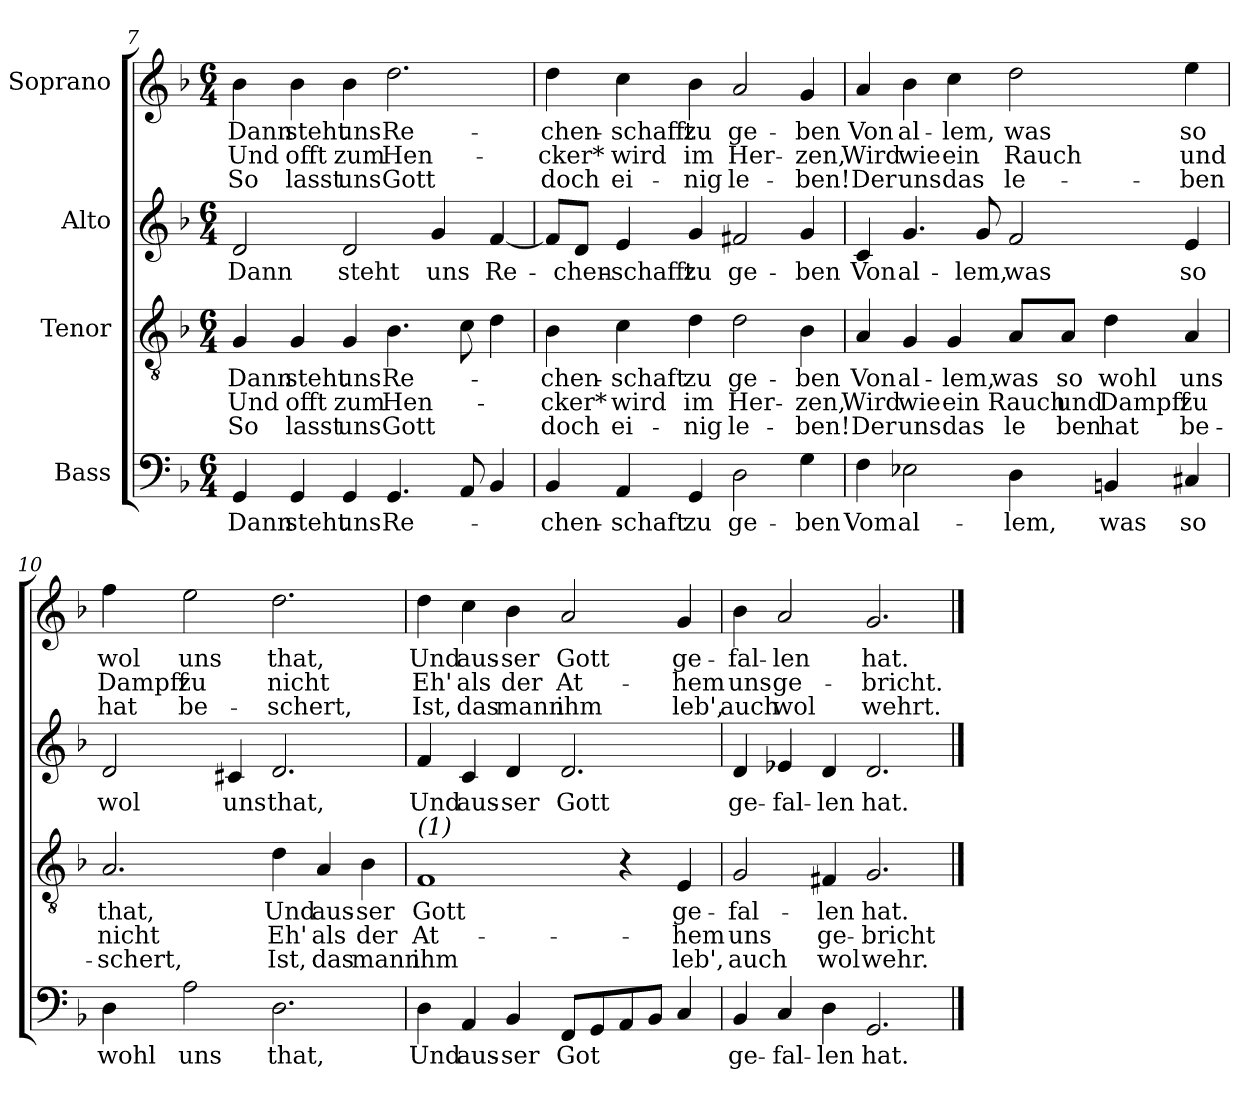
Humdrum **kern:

**kern	**text	**kern	**text	**text	**text	**kern	**text	**kern	**text	**text	**text
*part4	*part4	*part3	*part3	*part3	*part3	*part2	*part2	*part1	*part1	*part1	*part1
*staff4	*staff4	*staff3	*staff3	*staff3	*staff3	*staff2	*staff2	*staff1	*staff1	*staff1	*staff1
*I"Bass	*	*I"Tenor	*	*	*	*I"Alto	*	*I"Soprano	*	*	*
*clefF4	*	*clefGv2	*	*	*	*clefG2	*	*clefG2	*	*	*
*k[b-]	*	*k[b-]	*	*	*	*k[b-]	*	*k[b-]	*	*	*
*M6/4	*	*M6/4	*	*	*	*M6/4	*	*M6/4	*	*	*
=7	=7	=7	=7	=7	=7	=7	=7	=7	=7	=7	=7
4GG/	Dann	4G/	Dann	Und	So	2d/	Dann	4b-\	Dann	Und	So
4GG/	steht	4G/	steht	offt	lasst	.	.	4b-\	steht	offt	lasst
4GG/	uns	4G/	uns	zum	uns	2d/	steht	4b-\	uns	zum	uns
4.GG/	Re-	4.B-\	Re-	Hen-	Gott	.	.	2.dd\	Re-	Hen-	Gott
.	.	.	.	.	.	4g/	uns	.	.	.	.
8AA/	.	8c\	.	.	.	.	.	.	.	.	.
4BB-/	.	4d\	.	.	.	[4f/	Re-	.	.	.	.
=8	=8	=8	=8	=8	=8	=8	=8	=8	=8	=8	=8
4BB-/	-chen-	4B-\	-chen-	-cker*	doch	8f/L]	.	4dd\	-chen-	-cker*	doch
.	.	.	.	.	.	8d/J	-chen-	.	.	.	.
4AA/	-schaft	4c\	-schaft	wird	ei-	4e/	-schafft	4cc\	-schafft	wird	ei-
4GG/	zu	4d\	zu	im	-nig	4g/	zu	4b-\	zu	im	-nig
2D\	ge-	2d\	ge-	Her-	le-	2f#X/	ge-	2a/	ge-	Her-	le-
4G\	-ben	4B-\	-ben	-zen,	-ben!	4g/	-ben	4g/	-ben	-zen,	-ben!
=9	=9	=9	=9	=9	=9	=9	=9	=9	=9	=9	=9
4F\	Vom	4A/	Von	Wird	Der	4c/	Von	4a/	Von	Wird	Der
2E-X\	al-	4G/	al-	wie	uns	4.g/	al-	4b-\	al-	wie	uns
.	.	4G/	-lem,	ein	das	.	.	4cc\	-lem,	ein	das
.	.	.	.	.	.	8g/	-lem,	.	.	.	.
4D\	-lem,	8A/L	was	Rauch	le	2f/	was	2dd\	was	Rauch	le-
.	.	8A/J	so	und	ben	.	.	.	.	.	.
4BBn/	was	4d\	wohl	Dampff	hat	.	.	.	.	.	.
4C#X/	so	4A/	uns	zu	be-	4e/	so	4ee\	so	und	-ben
=10	=10	=10	=10	=10	=10	=10	=10	=10	=10	=10	=10
4D\	wohl	2.A/	that,	nicht	-schert,	2d/	wol	4ff\	wol	Dampff	hat
2A\	uns	.	.	.	.	.	.	2ee\	uns	zu	be-
.	.	.	.	.	.	4c#X/	uns	.	.	.	.
2.D\	that,	4d\	Und	Eh'	Ist,	2.d/	that,	2.dd\	that,	nicht	-schert,
.	.	4A/	aus-	als	das	.	.	.	.	.	.
.	.	4B-\	-ser	der	mann	.	.	.	.	.	.
=11	=11	=11	=11	=11	=11	=11	=11	=11	=11	=11	=11
!	!	!LO:TX:a:i:t=(1)	!	!	!	!	!	!	!	!	!
4D\	Und	1F	Gott	At-	ihm	4f/	Und	4dd\	Und	Eh'	Ist,
4AA/	aus-	.	.	.	.	4c/	aus-	4cc\	aus-	als	das
4BB-/	-ser	.	.	.	.	4d/	-ser	4b-\	-ser	der	mann
8FF/L	Got	.	.	.	.	2.d/	Gott	2a/	Gott	At-	ihm
8GG/	.	.	.	.	.	.	.	.	.	.	.
8AA/	.	4r	.	.	.	.	.	.	.	.	.
8BB-/J	.	.	.	.	.	.	.	.	.	.	.
4C/	.	4E/	ge-	-hem	leb',	.	.	4g/	ge-	-hem	leb',
=12	=12	=12	=12	=12	=12	=12	=12	=12	=12	=12	=12
4BB-/	ge-	2G/	-fal-	uns	auch	4d/	ge-	4b-\	-fal-	uns	auch
4C/	-fal-	.	.	.	.	4e-X/	-fal-	2a/	-len	ge-	wol
4D\	-len	4F#X/	-len	ge-	wol	4d/	-len	.	.	.	.
2.GG/	hat.	2.G/	hat.	-bricht	wehr.	2.d/	hat.	2.g/	hat.	-bricht.	wehrt.
==	==	==	==	==	==	==	==	==	==	==	==
*-	*-	*-	*-	*-	*-	*-	*-	*-	*-	*-	*-
